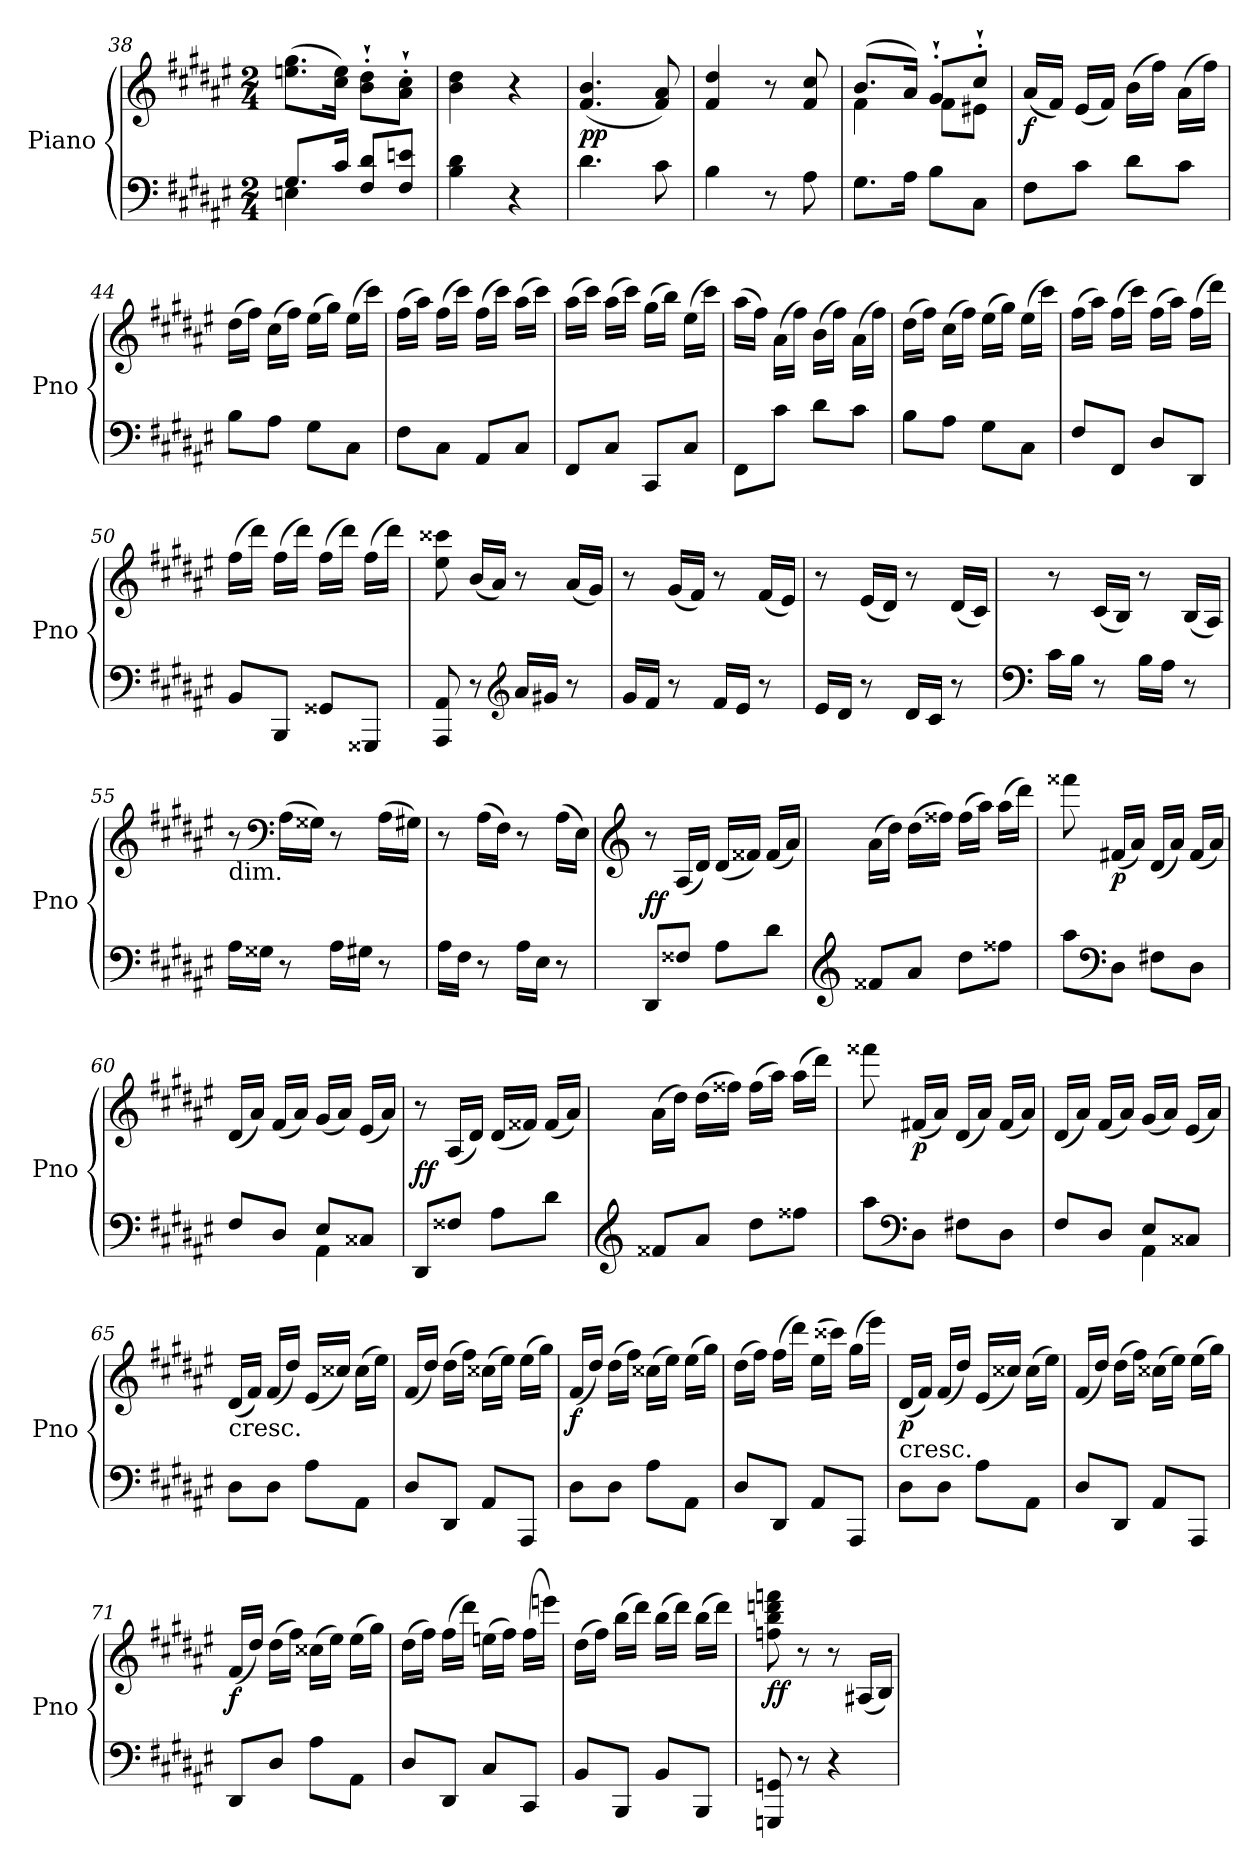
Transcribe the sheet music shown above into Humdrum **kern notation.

**kern	**kern	**dynam
*part1	*part1	*part1
*staff2	*staff1	*staff1/2
*I"Piano	*	*
*I'Pno	*	*
*clefF4	*clefG2	*
*k[f#c#g#d#a#e#]	*k[f#c#g#d#a#e#]	*
*F#:	*F#:	*
*M2/4	*M2/4	*
=38	=38	=38
*^	*	*
8.G#/L	4En\	(>8.een\ 8.gg#\L	.
16c#/Jk	.	16cc#\ 16ee\Jk)	.
8F#/ 8d#/L	4ryy	8b\'` 8dd#\'`L	.
8F#/ 8en/J	.	8a#\'` 8cc#\'`J	.
*v	*v	*	*
!!LO:LB:g=z
=39	=39	=39
4B\ 4d#\	4b\ 4dd#\	.
4r	4r	.
=40	=40	=40
!	!	!LO:DY:b
4.d#\	(<4.f#/ 4.b/	pp
8c#\	8f#/ 8a#/)	.
=41	=41	=41
4B\	4f#/ 4dd#/	.
8r	8r	.
8A#\	8f#/ 8cc#/	.
=42	=42	=42
*	*^	*
8.G#\L	(>8.b/L	4f#\	.
16A#\Jk	16a#/Jk)	.	.
8B\L	8g#'`/L	8f#\L	.
8C#\J	8cc#'`/J	8e#X\J	.
=43	=43	=43	=43
!	!	!	!LO:DY:b
*	*v	*v	*
8F#\L	(<16a#/LL	f
.	16f#/JJ)	.
8c#\J	(<16e#/LL	.
.	16f#/JJ)	.
8d#\L	(>16b\LL	.
.	16ff#\JJ)	.
8c#\J	(>16a#\LL	.
.	16ff#\JJ)	.
=44	=44	=44
8B\L	(>16dd#\LL	.
.	16ff#\JJ)	.
8A#\J	(>16cc#\LL	.
.	16ff#\JJ)	.
8G#\L	(>16ee#\LL	.
.	16gg#\JJ)	.
8C#\J	(>16ee#\LL	.
.	16ccc#\JJ)	.
=45	=45	=45
8F#\L	(>16ff#\LL	.
.	16aa#\JJ)	.
8C#\J	(>16ff#\LL	.
.	16ccc#\JJ)	.
8AA#/L	(>16ff#\LL	.
.	16ccc#\JJ)	.
8C#/J	(>16aa#\LL	.
.	16ccc#\JJ)	.
!!LO:LB:g=z
=46	=46	=46
8FF#/L	(>16aa#\LL	.
.	16ccc#\JJ)	.
8C#/J	(>16aa#\LL	.
.	16ccc#\JJ)	.
8CC#/L	(>16gg#\LL	.
.	16bb\JJ)	.
8C#/J	(>16ee#\LL	.
.	16ccc#\JJ)	.
=47	=47	=47
8FF#\L	(>16aa#\LL	.
.	16ff#\JJ)	.
8c#\J	(>16a#\LL	.
.	16ff#\JJ)	.
8d#\L	(>16b\LL	.
.	16ff#\JJ)	.
8c#\J	(>16a#\LL	.
.	16ff#\JJ)	.
=48	=48	=48
8B\L	(>16dd#\LL	.
.	16ff#\JJ)	.
8A#\J	(>16cc#\LL	.
.	16ff#\JJ)	.
8G#\L	(>16ee#\LL	.
.	16gg#\JJ)	.
8C#\J	(>16ee#\LL	.
.	16ccc#\JJ)	.
=49	=49	=49
8F#/L	(>16ff#\LL	.
.	16aa#\JJ)	.
8FF#/J	(>16ff#\LL	.
.	16ccc#\JJ)	.
8D#/L	(>16ff#\LL	.
.	16aa#\JJ)	.
8DD#/J	(>16ff#\LL	.
.	16ddd#\JJ)	.
=50	=50	=50
8BB/L	(>16ff#\LL	.
.	16ddd#\JJ)	.
8BBB/J	(>16ff#\LL	.
.	16ddd#\JJ)	.
8GG##X/L	(>16ff#\LL	.
.	16ddd#\JJ)	.
8GGG##X/J	(>16ff#\LL	.
.	16ddd#\JJ)	.
!!LO:LB:g=z
=51	=51	=51
8AAA#/ 8AA#/	8ee#\ 8ccc##X\	.
8r	(<16b/LL	.
.	16a#/JJ)	.
*clefG2	*	*
16a#/LL	8r	.
16g#X/JJ	.	.
8r	(<16a#/LL	.
.	16g#/JJ)	.
=52	=52	=52
16g#/LL	8r	.
16f#/JJ	.	.
8r	(<16g#/LL	.
.	16f#/JJ)	.
16f#/LL	8r	.
16e#/JJ	.	.
8r	(<16f#/LL	.
.	16e#/JJ)	.
=53	=53	=53
16e#/LL	8r	.
16d#/JJ	.	.
8r	(<16e#/LL	.
.	16d#/JJ)	.
16d#/LL	8r	.
16c#/JJ	.	.
8r	(<16d#/LL	.
.	16c#/JJ)	.
=54	=54	=54
*clefF4	*	*
16c#\LL	8r	.
16B\JJ	.	.
8r	(<16c#/LL	.
.	16B/JJ)	.
16B\LL	8r	.
16A#\JJ	.	.
8r	(<16B/LL	.
.	16A#/JJ)	.
!!LO:LB:g=z
=55	=55	=55
!	!LO:TX:b:t=dim.	!
16A#\LL	8r	.
16G##X\JJ	.	.
*	*clefF4	*
8r	(>16A#\LL	.
.	16G##X\JJ)	.
16A#\LL	8r	.
16G#X\JJ	.	.
8r	(>16A#\LL	.
.	16G#X\JJ)	.
=56	=56	=56
16A#\LL	8r	.
16F#\JJ	.	.
8r	(>16A#\LL	.
.	16F#\JJ)	.
16A#\LL	8r	.
16E#\JJ	.	.
8r	(>16A#\LL	.
.	16E#\JJ)	.
=57	=57	=57
*	*clefG2	*
!	!	!LO:DY:b
8DD#/L	8r	ff
8F##X/J	(<16A#/LL	.
.	16d#/JJ)	.
8A#\L	(<16d#/LL	.
.	16f##X/JJ)	.
8d#\J	(<16f##/LL	.
.	16a#/JJ)	.
=58	=58	=58
*clefG2	*	*
8f##X/L	(>16a#\LL	.
.	16dd#\JJ)	.
8a#/J	(>16dd#\LL	.
.	16ff##X\JJ)	.
8dd#\L	(>16ff##\LL	.
.	16aa#\JJ)	.
8ff##X\J	(>16aa#\LL	.
.	16ddd#\JJ)	.
!!LO:LB:g=z
=59	=59	=59
8aa#\L	8fff##X\	.
*clefF4	*	*
!	!	!LO:DY:b
8D#\J	(<16f#X/LL	p
.	16a#/JJ)	.
8F#X\L	(<16d#/LL	.
.	16a#/JJ)	.
8D#\J	(<16f#/LL	.
.	16a#/JJ)	.
=60	=60	=60
*^	*	*
8F#/L	4ryy	(<16d#/LL	.
.	.	16a#/JJ)	.
8D#/J	.	(<16f#/LL	.
.	.	16a#/JJ)	.
8E#/L	4AA#\	(<16g#/LL	.
.	.	16a#/JJ)	.
8C##X/J	.	(<16e#/LL	.
.	.	16a#/JJ)	.
*v	*v	*	*
=61	=61	=61
!	!	!LO:DY:b
8DD#/L	8r	ff
8F##X/J	(<16A#/LL	.
.	16d#/JJ)	.
8A#\L	(<16d#/LL	.
.	16f##X/JJ)	.
8d#\J	(<16f##/LL	.
.	16a#/JJ)	.
=62	=62	=62
*clefG2	*	*
8f##X/L	(>16a#\LL	.
.	16dd#\JJ)	.
8a#/J	(>16dd#\LL	.
.	16ff##X\JJ)	.
8dd#\L	(>16ff##\LL	.
.	16aa#\JJ)	.
8ff##X\J	(>16aa#\LL	.
.	16ddd#\JJ)	.
=63	=63	=63
8aa#\L	8fff##X\	.
*clefF4	*	*
!	!	!LO:DY:b
8D#\J	(<16f#X/LL	p
.	16a#/JJ)	.
8F#X\L	(<16d#/LL	.
.	16a#/JJ)	.
8D#\J	(<16f#/LL	.
.	16a#/JJ)	.
!!LO:PB:g=z
=64	=64	=64
*^	*	*
8F#/L	4ryy	(<16d#/LL	.
.	.	16a#/JJ)	.
8D#/J	.	(<16f#/LL	.
.	.	16a#/JJ)	.
8E#/L	4AA#\	(<16g#/LL	.
.	.	16a#/JJ)	.
8C##X/J	.	(<16e#/LL	.
.	.	16a#/JJ)	.
*v	*v	*	*
=65	=65	=65
!	!LO:TX:b:t=cresc.	!
8D#\L	(<16d#/LL	.
.	16f#/JJ)	.
8D#\J	(<16f#/LL	.
.	16dd#/JJ)	.
8A#\L	(<16e#/LL	.
.	16cc##X/JJ)	.
8AA#\J	(>16cc##\LL	.
.	16ee#\JJ)	.
=66	=66	=66
8D#/L	(<16f#/LL	.
.	16dd#/JJ)	.
8DD#/J	(>16dd#\LL	.
.	16ff#\JJ)	.
8AA#/L	(>16cc##X\LL	.
.	16ee#\JJ)	.
8AAA#/J	(>16ee#\LL	.
.	16gg#\JJ)	.
=67	=67	=67
!	!	!LO:DY:b
8D#\L	(<16f#/LL	f
.	16dd#/JJ)	.
8D#\J	(>16dd#\LL	.
.	16ff#\JJ)	.
8A#\L	(>16cc##X\LL	.
.	16ee#\JJ)	.
8AA#\J	(>16ee#\LL	.
.	16gg#\JJ)	.
=68	=68	=68
8D#/L	(>16dd#\LL	.
.	16ff#\JJ)	.
8DD#/J	(>16ff#\LL	.
.	16ddd#\JJ)	.
8AA#/L	(>16ee#\LL	.
.	16ccc##X\JJ)	.
8AAA#/J	(>16gg#\LL	.
.	16eee#\JJ)	.
!!LO:LB:g=z
=69	=69	=69
!	!LO:TX:b:t=cresc.	!
!	!	!LO:DY:b
8D#\L	(<16d#/LL	p
.	16f#/JJ)	.
8D#\J	(<16f#/LL	.
.	16dd#/JJ)	.
8A#\L	(<16e#/LL	.
.	16cc##X/JJ)	.
8AA#\J	(>16cc##\LL	.
.	16ee#\JJ)	.
=70	=70	=70
8D#/L	(<16f#/LL	.
.	16dd#/JJ)	.
8DD#/J	(>16dd#\LL	.
.	16ff#\JJ)	.
8AA#/L	(>16cc##X\LL	.
.	16ee#\JJ)	.
8AAA#/J	(>16ee#\LL	.
.	16gg#\JJ)	.
=71	=71	=71
!	!	!LO:DY:b
8DD#/L	(<16f#/LL	f
.	16dd#/JJ)	.
8D#/J	(>16dd#\LL	.
.	16ff#\JJ)	.
8A#\L	(>16cc##X\LL	.
.	16ee#\JJ)	.
8AA#\J	(>16ee#\LL	.
.	16gg#\JJ)	.
=72	=72	=72
8D#/L	(>16dd#\LL	.
.	16ff#\JJ)	.
8DD#/J	(>16ff#\LL	.
.	16ddd#\JJ)	.
8C#/L	(>16een\LL	.
.	16ff#\JJ)	.
8CC#/J	(>16ff#\LL	.
.	16eeen\JJ)	.
=73	=73	=73
8BB/L	(>16dd#\LL	.
.	16ff#\JJ)	.
8BBB/J	(>16bb\LL	.
.	16ddd#\JJ)	.
8BB/L	(>16bb\LL	.
.	16ddd#\JJ)	.
8BBB/J	(>16bb\LL	.
.	16ddd#\JJ)	.
!!LO:LB:g=z
=74	=74	=74
!	!	!LO:DY:b
8GGGn/ 8GGn/	8ffn\ 8bb\ 8dddn\ 8fffn\	ff
8r	8r	.
4r	8r	.
.	(<16A#X/LL	.
.	16B/JJ)	.
=	=	=
*-	*-	*-
